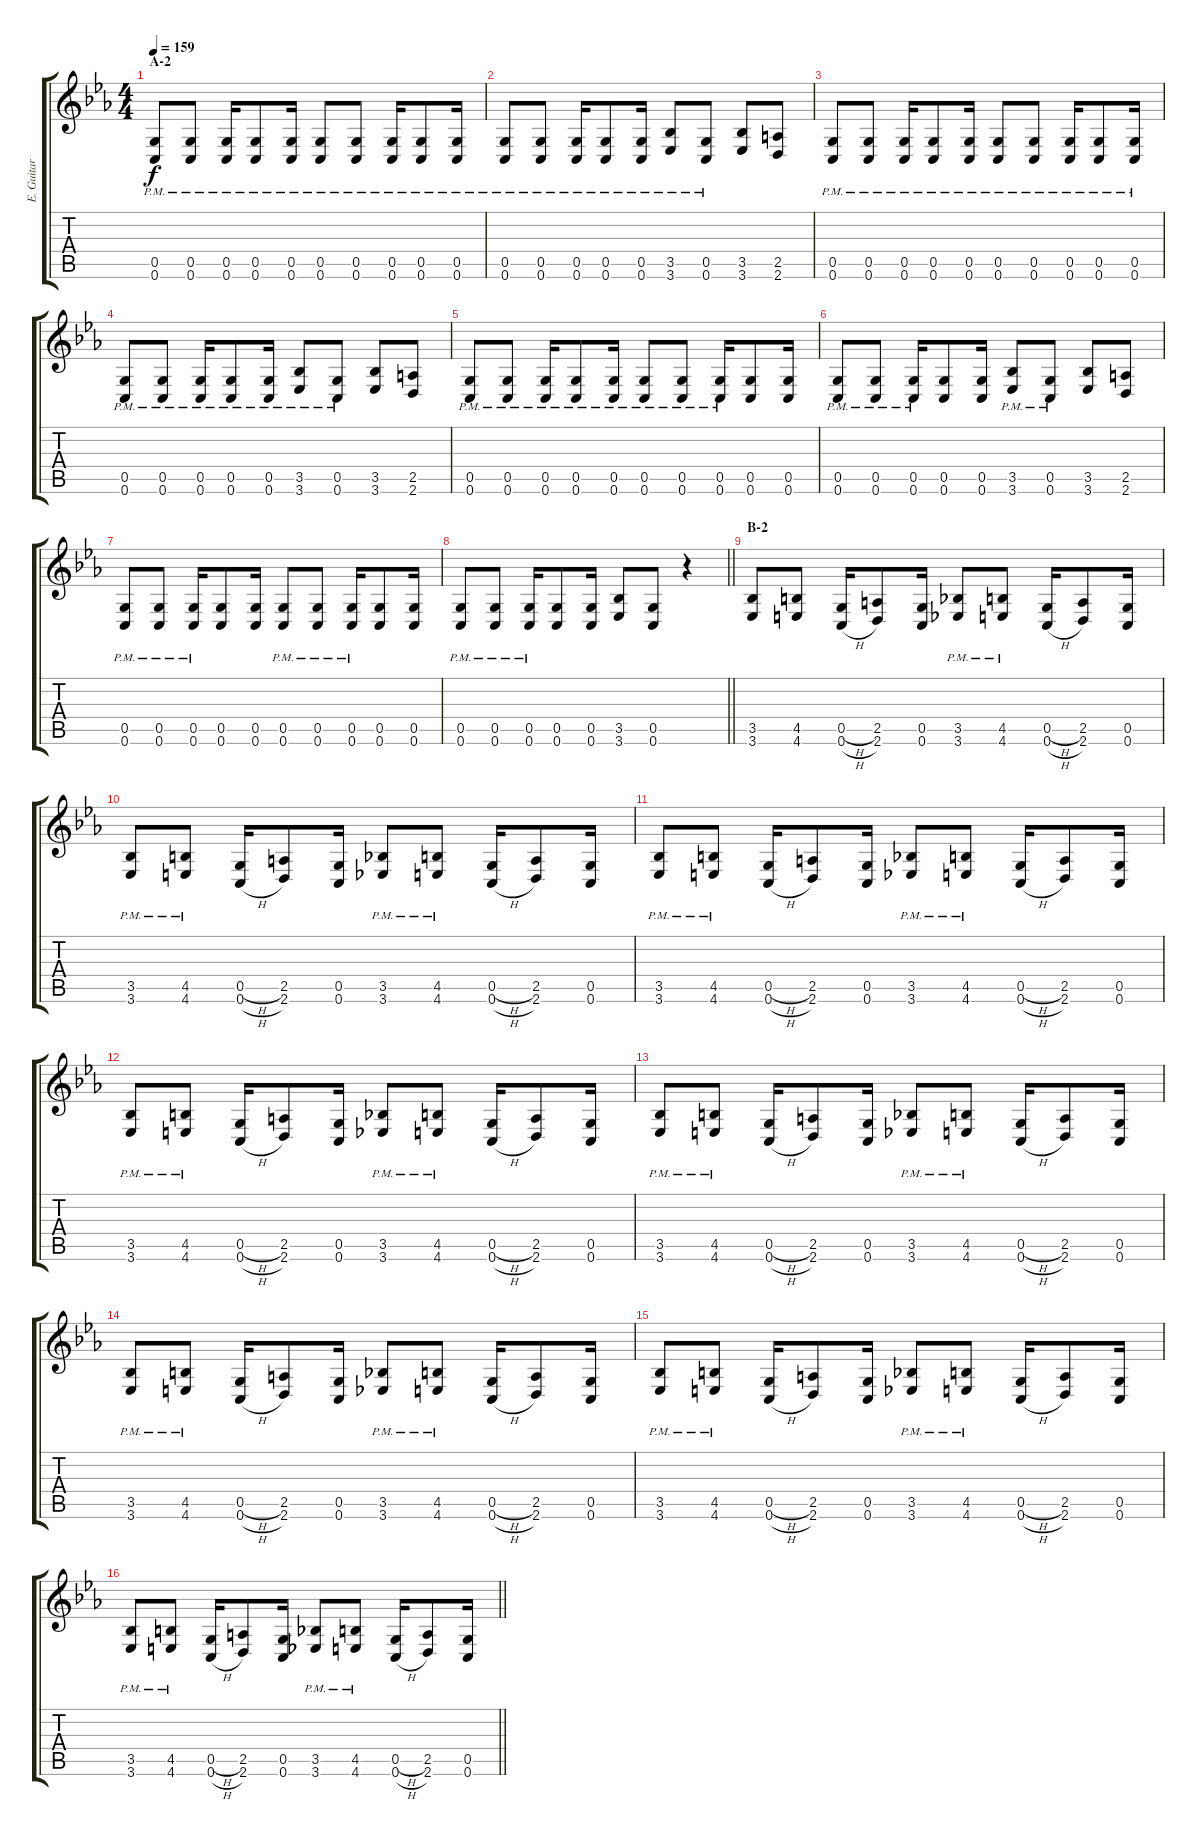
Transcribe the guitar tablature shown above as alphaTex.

\track ("E. Guitar I" "E. Guitar ") {instrument overdrivenguitar}
\staff {score tabs}
\tuning (D4 A3 F3 C3 G2 C2) {hide}
\ts (4 4)
\section ("" "A-2")
\tempo 159
\clef g2
\ks eb
(0.5{pm} 0.6{pm}).8{dy f} (0.5{pm} 0.6{pm}).8 (0.5{pm} 0.6{pm}).16 (0.5{pm} 0.6{pm}).8 (0.5{pm} 0.6{pm}).16 (0.5{pm} 0.6{pm}).8 (0.5{pm} 0.6{pm}).8 (0.5{pm} 0.6{pm}).16 (0.5{pm} 0.6{pm}).8 (0.5{pm} 0.6{pm}).16 |
(0.5{pm} 0.6{pm}).8 (0.5{pm} 0.6{pm}).8 (0.5{pm} 0.6{pm}).16 (0.5{pm} 0.6{pm}).8 (0.5{pm} 0.6{pm}).16 (3.5{pm} 3.6{pm}).8 (0.5{pm} 0.6{pm}).8 (3.5 3.6).8 (2.5 2.6).8 |
(0.5{pm} 0.6{pm}).8 (0.5{pm} 0.6{pm}).8 (0.5{pm} 0.6{pm}).16 (0.5{pm} 0.6{pm}).8 (0.5{pm} 0.6{pm}).16 (0.5{pm} 0.6{pm}).8 (0.5{pm} 0.6{pm}).8 (0.5{pm} 0.6{pm}).16 (0.5{pm} 0.6{pm}).8 (0.5{pm} 0.6{pm}).16 |
(0.5{pm} 0.6{pm}).8 (0.5{pm} 0.6{pm}).8 (0.5{pm} 0.6{pm}).16 (0.5{pm} 0.6{pm}).8 (0.5{pm} 0.6{pm}).16 (3.5{pm} 3.6{pm}).8 (0.5{pm} 0.6{pm}).8 (3.5 3.6).8 (2.5 2.6).8 |
(0.5{pm} 0.6{pm}).8 (0.5{pm} 0.6{pm}).8 (0.5{pm} 0.6{pm}).16 (0.5{pm} 0.6{pm}).8 (0.5{pm} 0.6{pm}).16 (0.5{pm} 0.6{pm}).8 (0.5{pm} 0.6{pm}).8 (0.5{pm} 0.6{pm}).16 (0.5 0.6).8 (0.5 0.6).16 |
(0.5{pm} 0.6{pm}).8 (0.5{pm} 0.6{pm}).8 (0.5{pm} 0.6{pm}).16 (0.5 0.6).8 (0.5 0.6).16 (3.5{pm} 3.6{pm}).8 (0.5{pm} 0.6{pm}).8 (3.5 3.6).8 (2.5 2.6).8 |
(0.5{pm} 0.6{pm}).8 (0.5{pm} 0.6{pm}).8 (0.5{pm} 0.6{pm}).16 (0.5 0.6).8 (0.5 0.6).16 (0.5{pm} 0.6{pm}).8 (0.5{pm} 0.6{pm}).8 (0.5{pm} 0.6{pm}).16 (0.5 0.6).8 (0.5 0.6).16 |
\barLineRight lightlight
(0.5{pm} 0.6{pm}).8 (0.5{pm} 0.6{pm}).8 (0.5{pm} 0.6{pm}).16 (0.5 0.6).8 (0.5 0.6).16 (3.5 3.6).8 (0.5 0.6).8 r.4 |
\section ("" "B-2")
(3.5 3.6).8 (4.5 4.6).8 (0.5{h} 0.6{h}).16 (2.5 2.6).8 (0.5 0.6).16 (3.5{pm} 3.6{pm}).8 (4.5{pm} 4.6{pm}).8 (0.5{h} 0.6{h}).16 (2.5 2.6).8 (0.5 0.6).16 |
(3.5{pm} 3.6{pm}).8 (4.5{pm} 4.6{pm}).8 (0.5{h} 0.6{h}).16 (2.5 2.6).8 (0.5 0.6).16 (3.5{pm} 3.6{pm}).8 (4.5{pm} 4.6{pm}).8 (0.5{h} 0.6{h}).16 (2.5 2.6).8 (0.5 0.6).16 |
(3.5{pm} 3.6{pm}).8 (4.5{pm} 4.6{pm}).8 (0.5{h} 0.6{h}).16 (2.5 2.6).8 (0.5 0.6).16 (3.5{pm} 3.6{pm}).8 (4.5{pm} 4.6{pm}).8 (0.5{h} 0.6{h}).16 (2.5 2.6).8 (0.5 0.6).16 |
(3.5{pm} 3.6{pm}).8 (4.5{pm} 4.6{pm}).8 (0.5{h} 0.6{h}).16 (2.5 2.6).8 (0.5 0.6).16 (3.5{pm} 3.6{pm}).8 (4.5{pm} 4.6{pm}).8 (0.5{h} 0.6{h}).16 (2.5 2.6).8 (0.5 0.6).16 |
(3.5{pm} 3.6{pm}).8 (4.5{pm} 4.6{pm}).8 (0.5{h} 0.6{h}).16 (2.5 2.6).8 (0.5 0.6).16 (3.5{pm} 3.6{pm}).8 (4.5{pm} 4.6{pm}).8 (0.5{h} 0.6{h}).16 (2.5 2.6).8 (0.5 0.6).16 |
(3.5{pm} 3.6{pm}).8 (4.5{pm} 4.6{pm}).8 (0.5{h} 0.6{h}).16 (2.5 2.6).8 (0.5 0.6).16 (3.5{pm} 3.6{pm}).8 (4.5{pm} 4.6{pm}).8 (0.5{h} 0.6{h}).16 (2.5 2.6).8 (0.5 0.6).16 |
(3.5{pm} 3.6{pm}).8 (4.5{pm} 4.6{pm}).8 (0.5{h} 0.6{h}).16 (2.5 2.6).8 (0.5 0.6).16 (3.5{pm} 3.6{pm}).8 (4.5{pm} 4.6{pm}).8 (0.5{h} 0.6{h}).16 (2.5 2.6).8 (0.5 0.6).16 |
\barLineRight lightlight
(3.5{pm} 3.6{pm}).8 (4.5{pm} 4.6{pm}).8 (0.5{h} 0.6{h}).16 (2.5 2.6).8 (0.5 0.6).16 (3.5{pm} 3.6{pm}).8 (4.5{pm} 4.6{pm}).8 (0.5{h} 0.6{h}).16 (2.5 2.6).8 (0.5 0.6).16
